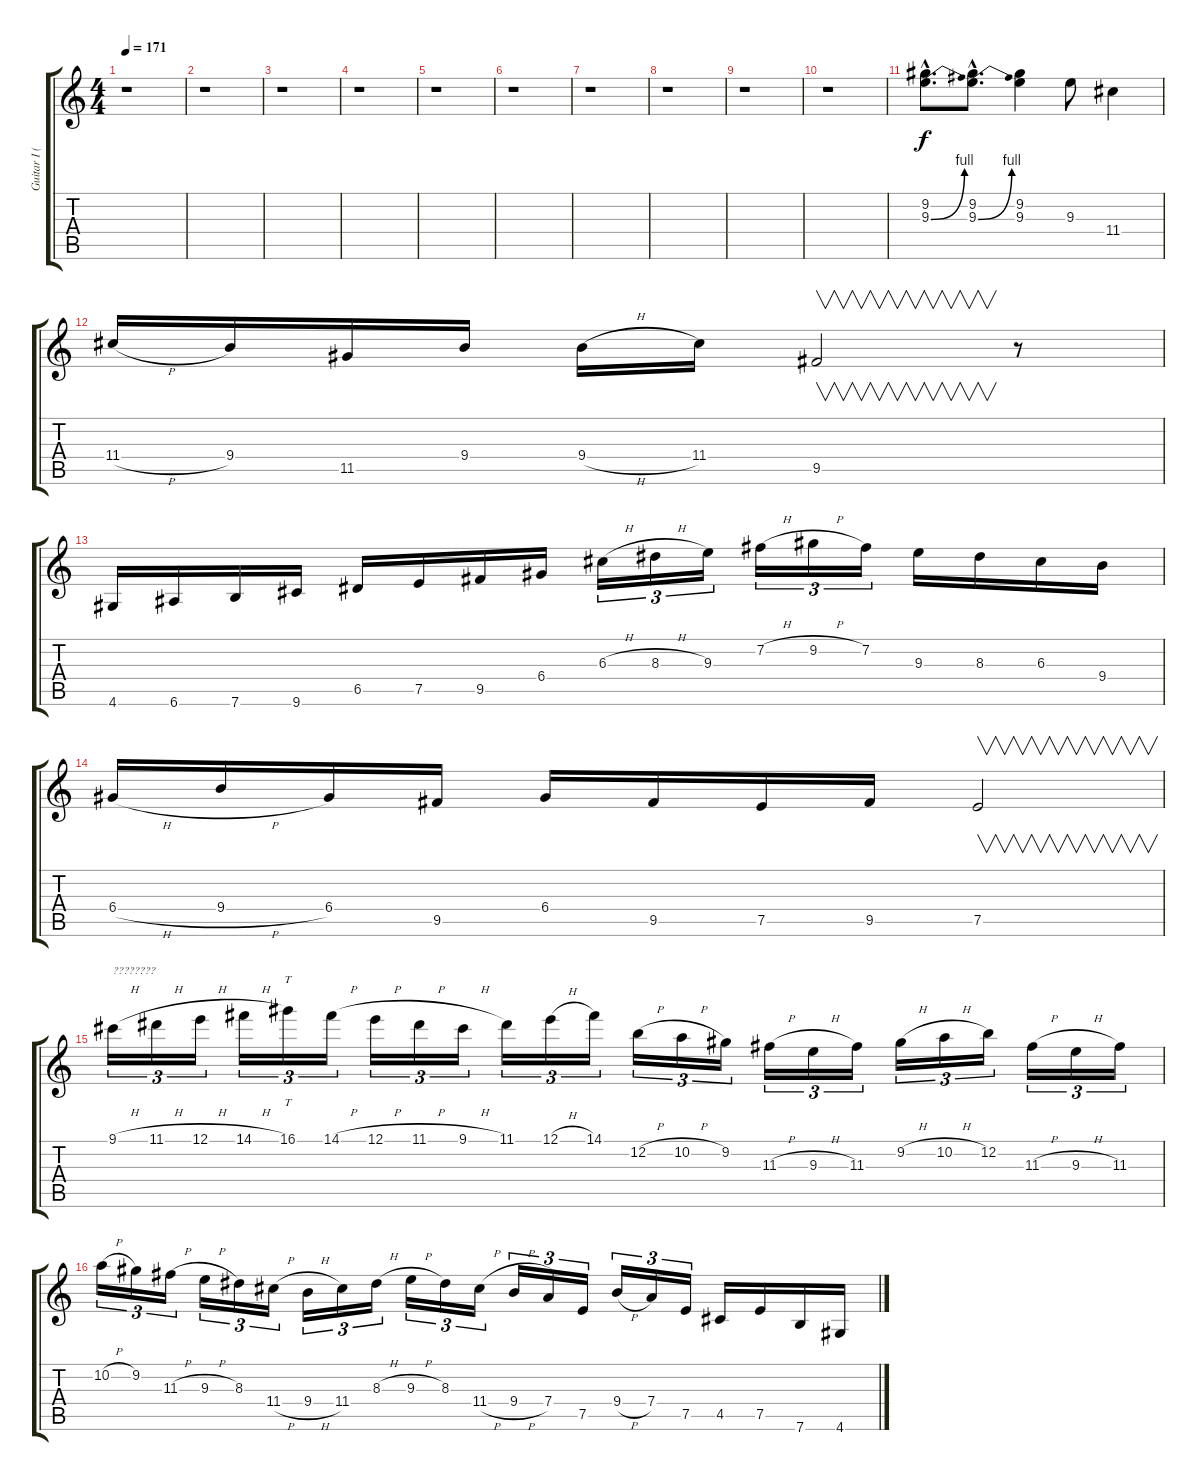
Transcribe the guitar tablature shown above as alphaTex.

\track ("Guitar I (Lead)" "Guitar I (") {instrument distortionguitar}
\staff {score tabs}
\tuning (E4 B3 G3 D3 A2 E2) {hide}
\ts (4 4)
\tempo 171
\clef g2
\ks c
r.1{dy f} |
r.1 |
r.1 |
r.1 |
r.1 |
r.1 |
r.1 |
r.1 |
r.1 |
r.1 |
(9.2{hac} 9.3{be (bend 0 0 60 4) hac}).8{d} (9.2{hac} 9.3{be (bend 0 0 60 4) hac}).8{d} (9.2 9.3).4 9.3.8 11.4.4 |
11.4{h}.16 9.4.16 11.5.16 9.4.16 9.4{h}.16 11.4.16 9.5.2{v} r.8 |
4.6.16 6.6.16 7.6.16 9.6.16 6.5.16 7.5.16 9.5.16 6.4.16 6.3{h}.16{tu (3 2)} 8.3{h}.16{tu (3 2)} 9.3.16{tu (3 2)} 7.2{h}.16{tu (3 2)} 9.2{h}.16{tu (3 2)} 7.2.16{tu (3 2)} 9.3.16 8.3.16 6.3.16 9.4.16 |
6.4{h}.16 9.4{h}.16 6.4.16 9.5.16 6.4.16 9.5.16 7.5.16 9.5.16 7.5.2{v} |
9.1{h}.16{tu (3 2) txt "????????"} 11.1{h}.16{tu (3 2)} 12.1{h}.16{tu (3 2)} 14.1{h}.16{tu (3 2)} 16.1.16{tt tu (3 2)} 14.1{h}.16{tu (3 2)} 12.1{h}.16{tu (3 2)} 11.1{h}.16{tu (3 2)} 9.1{h}.16{tu (3 2)} 11.1.16{tu (3 2)} 12.1{h}.16{tu (3 2)} 14.1.16{tu (3 2)} 12.2{h}.16{tu (3 2)} 10.2{h}.16{tu (3 2)} 9.2.16{tu (3 2)} 11.3{h}.16{tu (3 2)} 9.3{h}.16{tu (3 2)} 11.3.16{tu (3 2)} 9.2{h}.16{tu (3 2)} 10.2{h}.16{tu (3 2)} 12.2.16{tu (3 2)} 11.3{h}.16{tu (3 2)} 9.3{h}.16{tu (3 2)} 11.3.16{tu (3 2)} |
10.2{h}.16{tu (3 2)} 9.2.16{tu (3 2)} 11.3{h}.16{tu (3 2)} 9.3{h}.16{tu (3 2)} 8.3.16{tu (3 2)} 11.4{h}.16{tu (3 2)} 9.4{h}.16{tu (3 2)} 11.4.16{tu (3 2)} 8.3{h}.16{tu (3 2)} 9.3{h}.16{tu (3 2)} 8.3.16{tu (3 2)} 11.4{h}.16{tu (3 2)} 9.4{h}.16{tu (3 2)} 7.4.16{tu (3 2)} 7.5.16{tu (3 2)} 9.4{h}.16{tu (3 2)} 7.4.16{tu (3 2)} 7.5.16{tu (3 2)} 4.5.16 7.5.16 7.6.16 4.6.16
